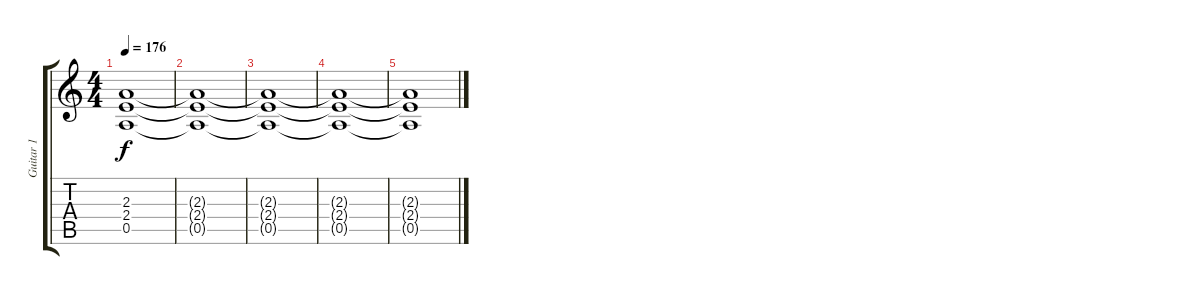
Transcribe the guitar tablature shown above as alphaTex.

\track ("Guitar 1" "Guitar 1") {instrument distortionguitar}
\staff {score tabs}
\tuning (E4 B3 G3 D3 A2 E2) {hide}
\ts (4 4)
\tempo 176
\clef g2
\ks c
(2.3{t} 2.4{t} 0.5{t}).1{dy f} |
(2.3{t} 2.4{t} 0.5{t}).1 |
(2.3{t} 2.4{t} 0.5{t}).1 |
(2.3{t} 2.4{t} 0.5{t}).1 |
(2.3{t} 2.4{t} 0.5{t}).1
